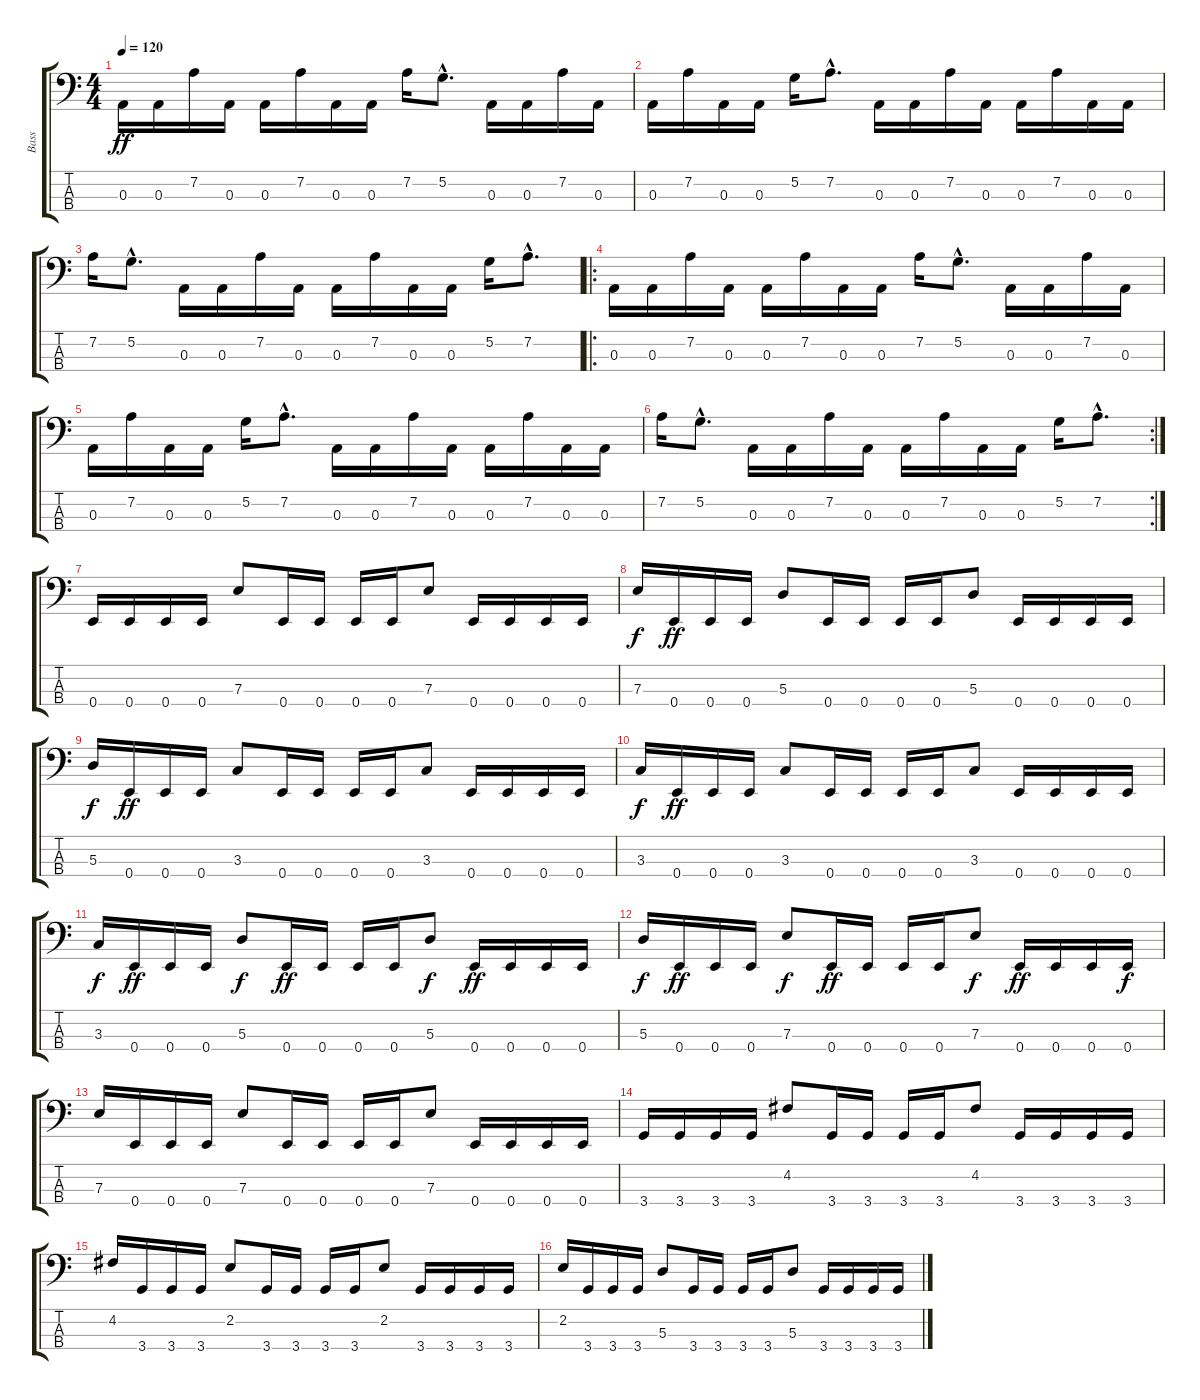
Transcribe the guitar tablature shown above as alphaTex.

\track ("Bass" "Bass") {instrument electricbassfinger}
\staff {score tabs}
\tuning (G2 D2 A1 E1) {hide}
\ts (4 4)
\tempo 120
\clef f4
\ks c
0.3.16{dy ff instrument electricbassfinger} 0.3.16 7.2.16 0.3.16 0.3.16 7.2.16 0.3.16 0.3.16 7.2.16 5.2{hac}.8{d} 0.3.16 0.3.16 7.2.16 0.3.16 |
0.3.16 7.2.16 0.3.16 0.3.16 5.2.16 7.2{hac}.8{d} 0.3.16 0.3.16 7.2.16 0.3.16 0.3.16 7.2.16 0.3.16 0.3.16 |
7.2.16 5.2{hac}.8{d} 0.3.16 0.3.16 7.2.16 0.3.16 0.3.16 7.2.16 0.3.16 0.3.16 5.2.16 7.2{hac}.8{d} |
\ro
0.3.16 0.3.16 7.2.16 0.3.16 0.3.16 7.2.16 0.3.16 0.3.16 7.2.16 5.2{hac}.8{d} 0.3.16 0.3.16 7.2.16 0.3.16 |
0.3.16 7.2.16 0.3.16 0.3.16 5.2.16 7.2{hac}.8{d} 0.3.16 0.3.16 7.2.16 0.3.16 0.3.16 7.2.16 0.3.16 0.3.16 |
\rc 2
7.2.16 5.2{hac}.8{d} 0.3.16 0.3.16 7.2.16 0.3.16 0.3.16 7.2.16 0.3.16 0.3.16 5.2.16 7.2{hac}.8{d} |
0.4.16 0.4.16 0.4.16 0.4.16 7.3.8 0.4.16 0.4.16 0.4.16 0.4.16 7.3.8 0.4.16 0.4.16 0.4.16 0.4.16 |
7.3.16{dy f} 0.4.16{dy ff} 0.4.16 0.4.16 5.3.8 0.4.16 0.4.16 0.4.16 0.4.16 5.3.8 0.4.16 0.4.16 0.4.16 0.4.16 |
5.3.16{dy f} 0.4.16{dy ff} 0.4.16 0.4.16 3.3.8 0.4.16 0.4.16 0.4.16 0.4.16 3.3.8 0.4.16 0.4.16 0.4.16 0.4.16 |
3.3.16{dy f} 0.4.16{dy ff} 0.4.16 0.4.16 3.3.8 0.4.16 0.4.16 0.4.16 0.4.16 3.3.8 0.4.16 0.4.16 0.4.16 0.4.16 |
3.3.16{dy f} 0.4.16{dy ff} 0.4.16 0.4.16 5.3.8{dy f} 0.4.16{dy ff} 0.4.16 0.4.16 0.4.16 5.3.8{dy f} 0.4.16{dy ff} 0.4.16 0.4.16 0.4.16 |
5.3.16{dy f} 0.4.16{dy ff} 0.4.16 0.4.16 7.3.8{dy f} 0.4.16{dy ff} 0.4.16 0.4.16 0.4.16 7.3.8{dy f} 0.4.16{dy ff} 0.4.16 0.4.16 0.4.16{dy f} |
7.3.16 0.4.16 0.4.16 0.4.16 7.3.8 0.4.16 0.4.16 0.4.16 0.4.16 7.3.8 0.4.16 0.4.16 0.4.16 0.4.16 |
3.4.16 3.4.16 3.4.16 3.4.16 4.2.8 3.4.16 3.4.16 3.4.16 3.4.16 4.2.8 3.4.16 3.4.16 3.4.16 3.4.16 |
4.2.16 3.4.16 3.4.16 3.4.16 2.2.8 3.4.16 3.4.16 3.4.16 3.4.16 2.2.8 3.4.16 3.4.16 3.4.16 3.4.16 |
2.2.16 3.4.16 3.4.16 3.4.16 5.3.8 3.4.16 3.4.16 3.4.16 3.4.16 5.3.8 3.4.16 3.4.16 3.4.16 3.4.16
